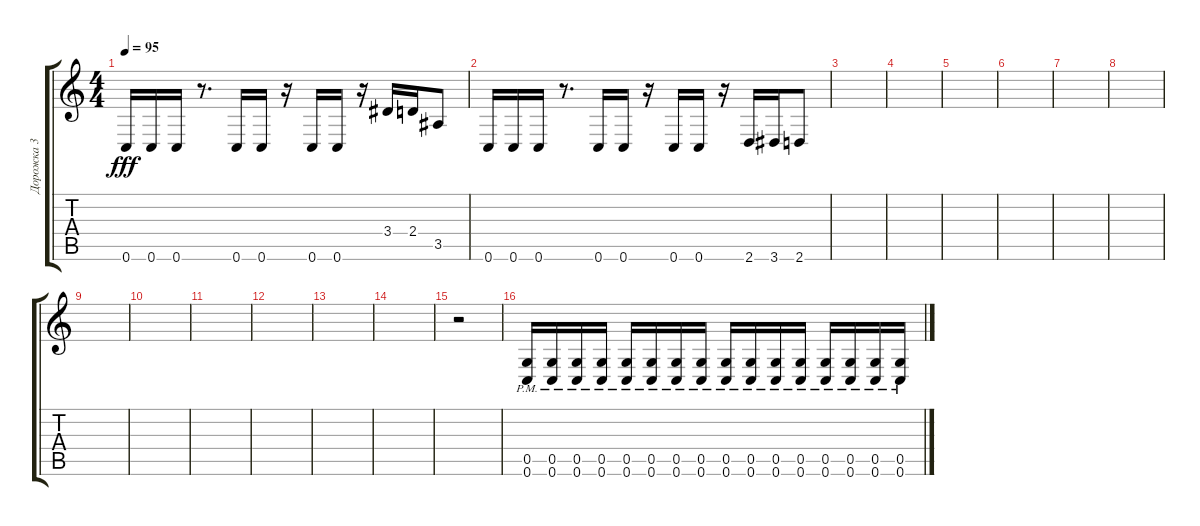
\track ("Дорожка 3" "Дорожка 3") {instrument distortionguitar}
\staff {score tabs}
\tuning (D4 A3 F3 C3 G2 C2) {hide}
\ts (4 4)
\tempo 95
\clef g2
\ks c
0.6.16{dy fff} 0.6.16 0.6.16 r.8{d} 0.6.16 0.6.16 r.16 0.6.16 0.6.16 r.16 3.4.16 2.4.16 3.5.8 |
0.6.16 0.6.16 0.6.16 r.8{d} 0.6.16 0.6.16 r.16 0.6.16 0.6.16 r.16 2.6.16 3.6.16 2.6.8 |
|
|
|
|
|
|
|
|
|
|
|
|
r.2 |
(0.5{pm} 0.6{pm}).16{volume 16} (0.5{pm} 0.6{pm}).16 (0.5{pm} 0.6{pm}).16 (0.5{pm} 0.6{pm}).16 (0.5{pm} 0.6{pm}).16 (0.5{pm} 0.6{pm}).16 (0.5{pm} 0.6{pm}).16 (0.5{pm} 0.6{pm}).16 (0.5{pm} 0.6{pm}).16 (0.5{pm} 0.6{pm}).16 (0.5{pm} 0.6{pm}).16 (0.5{pm} 0.6{pm}).16 (0.5{pm} 0.6{pm}).16 (0.5{pm} 0.6{pm}).16 (0.5{pm} 0.6{pm}).16 (0.5{pm} 0.6{pm}).16
